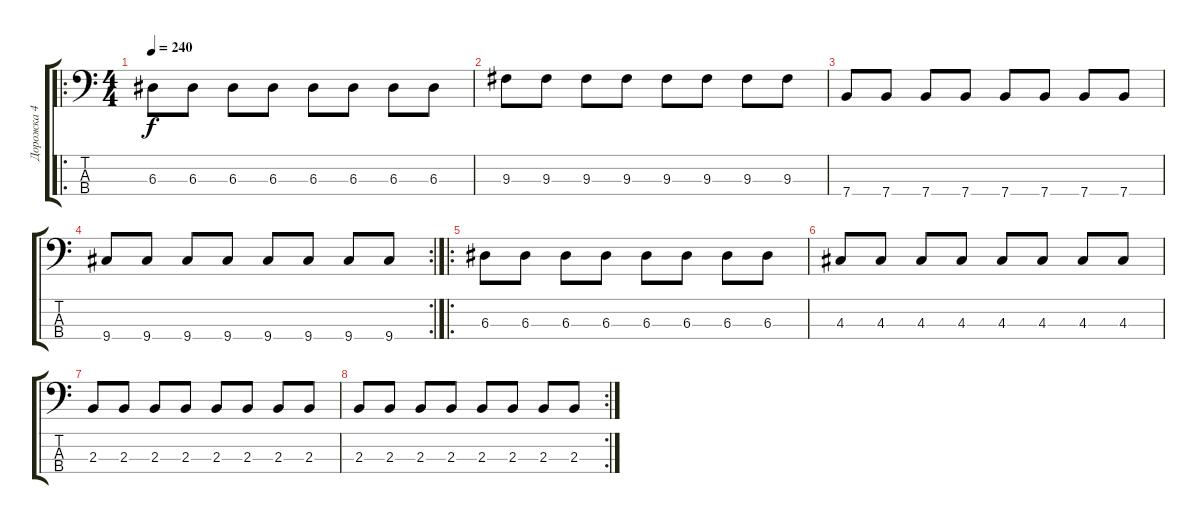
\track ("Дорожка 4" "Дорожка 4") {instrument electricbasspick}
\staff {score tabs}
\tuning (G2 D2 A1 E1) {hide}
\ro
\ts (4 4)
\tempo 240
\clef f4
\ks c
6.3.8{dy f} 6.3.8 6.3.8 6.3.8 6.3.8 6.3.8 6.3.8 6.3.8 |
9.3.8 9.3.8 9.3.8 9.3.8 9.3.8 9.3.8 9.3.8 9.3.8 |
7.4.8 7.4.8 7.4.8 7.4.8 7.4.8 7.4.8 7.4.8 7.4.8 |
\rc 2
9.4.8 9.4.8 9.4.8 9.4.8 9.4.8 9.4.8 9.4.8 9.4.8 |
\ro
6.3.8 6.3.8 6.3.8 6.3.8 6.3.8 6.3.8 6.3.8 6.3.8 |
4.3.8 4.3.8 4.3.8 4.3.8 4.3.8 4.3.8 4.3.8 4.3.8 |
2.3.8 2.3.8 2.3.8 2.3.8 2.3.8 2.3.8 2.3.8 2.3.8 |
\rc 2
2.3.8 2.3.8 2.3.8 2.3.8 2.3.8 2.3.8 2.3.8 2.3.8
